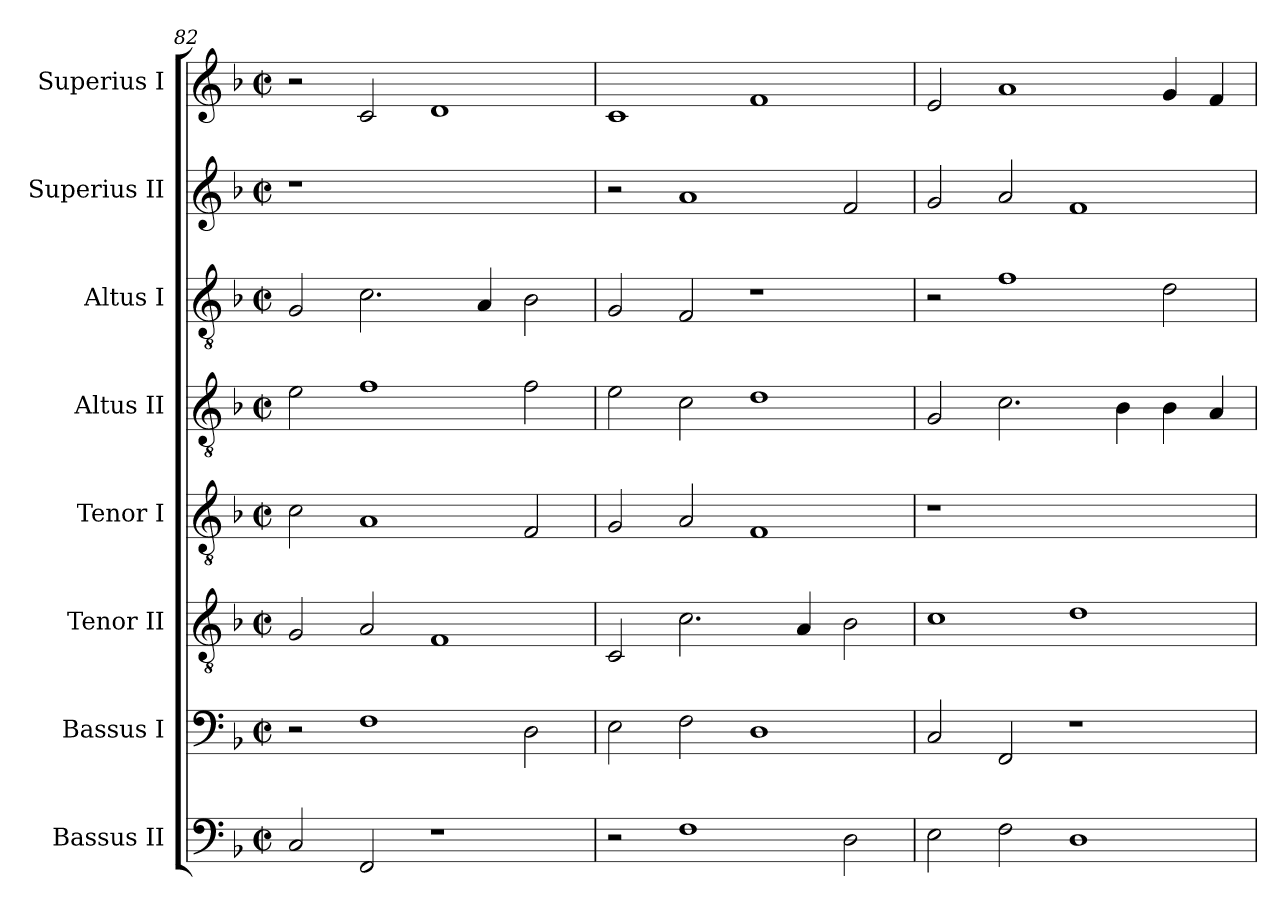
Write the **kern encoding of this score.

**kern	**kern	**kern	**kern	**kern	**kern	**kern	**kern
*part8	*part7	*part6	*part5	*part4	*part3	*part2	*part1
*staff8	*staff7	*staff6	*staff5	*staff4	*staff3	*staff2	*staff1
*I"Bassus II	*I"Bassus I	*I"Tenor II	*I"Tenor I	*I"Altus II	*I"Altus I	*I"Superius II	*I"Superius I
*I'B.	*I'B.	*I'T.	*I'T.	*	*	*I'S.	*I'S.
*clefF4	*clefF4	*clefGv2	*clefGv2	*clefGv2	*clefGv2	*clefG2	*clefG2
*	*	*ITrd7c12	*ITrd7c12	*ITrd7c12	*ITrd7c12	*	*
*k[b-]	*k[b-]	*k[b-]	*k[b-]	*k[b-]	*k[b-]	*k[b-]	*k[b-]
*F:	*F:	*F:	*F:	*F:	*F:	*F:	*F:
*M2/2	*M2/2	*M2/2	*M2/2	*M2/2	*M2/2	*M2/2	*M2/2
*met(c|)	*met(c|)	*met(c|)	*met(c|)	*met(c|)	*met(c|)	*met(c|)	*met(c|)
=82	=82	=82	=82	=82	=82	=82	=82
!	!	!	!	!	!	!LO:N:vis=1	!
2Ci/	2r	2GGi/	2Ci\	2Ei\	2GGi/	1r	2r
2FFi/	1Fi	2AAi/	1AAi	1Fi	2.Ci\	.	2ci/
1r	.	1FFi	.	.	.	1ryy	1di
.	.	.	.	.	4AAi/	.	.
.	2Di\	.	2FFi/	2Fi\	2BB-i\	.	.
=83	=83	=83	=83	=83	=83	=83	=83
2r	2Ei\	2CCi/	2GGi/	2Ei\	2GGi/	2r	1ci
1Fi	2Fi\	2.Ci\	2AAi/	2Ci\	2FFi/	1ai	.
.	1Di	.	1FFi	1Di	1r	.	1fi
.	.	4AAi/	.	.	.	.	.
2Di\	.	2BB-i\	.	.	.	2fi/	.
!!LO:PB:g=z
=84	=84	=84	=84	=84	=84	=84	=84
!	!	!	!LO:N:vis=1	!	!	!	!
2Ei\	2Ci/	1Ci	1r	2GGi/	2r	2gi/	2ei/
2Fi\	2FFi/	.	.	2.Ci\	1Fi	2ai/	1ai
1Di	1r	1Di	1ryy	.	.	1fi	.
.	.	.	.	4BB-i\	.	.	.
.	.	.	.	4BB-i\	2Di\	.	4gi/
.	.	.	.	4AAi/	.	.	4fi/
=	=	=	=	=	=	=	=
*-	*-	*-	*-	*-	*-	*-	*-
